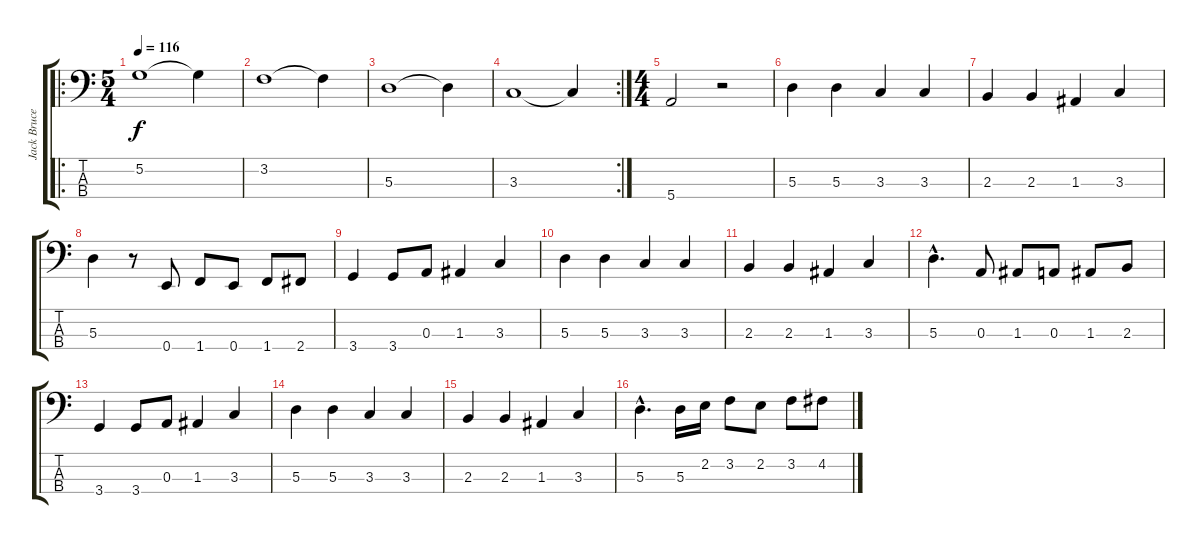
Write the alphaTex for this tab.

\track ("Jack Bruce" "Jack Bruce") {instrument electricbassfinger}
\staff {score tabs}
\tuning (G2 D2 A1 E1) {hide}
\ro
\ts (5 4)
\tempo 116
\clef f4
\ks c
5.2.1{dy f volume 10 instrument acousticbass} 5.2{t}.4 |
3.2.1{volume 10 instrument acousticbass} 3.2{t}.4 |
5.3.1{volume 10 instrument acousticbass} 5.3{t}.4 |
\rc 2
3.3.1{volume 10 instrument acousticbass} 3.3{t}.4 |
\ts (4 4)
5.4.2 r.2 |
5.3.4{instrument electricbassfinger} 5.3.4 3.3.4 3.3.4 |
2.3.4 2.3.4 1.3.4 3.3.4 |
5.3.4 r.8 0.4.8 1.4.8 0.4.8 1.4.8 2.4.8 |
3.4.4 3.4.8 0.3.8 1.3.4 3.3.4 |
5.3.4 5.3.4 3.3.4 3.3.4 |
2.3.4 2.3.4 1.3.4 3.3.4 |
5.3{hac}.4{d} 0.3.8 1.3.8 0.3.8 1.3.8 2.3.8 |
3.4.4 3.4.8 0.3.8 1.3.4 3.3.4 |
5.3.4 5.3.4 3.3.4 3.3.4 |
2.3.4 2.3.4 1.3.4 3.3.4 |
5.3{hac}.4{d} 5.3.16 2.2.16 3.2.8 2.2.8 3.2.8 4.2.8
